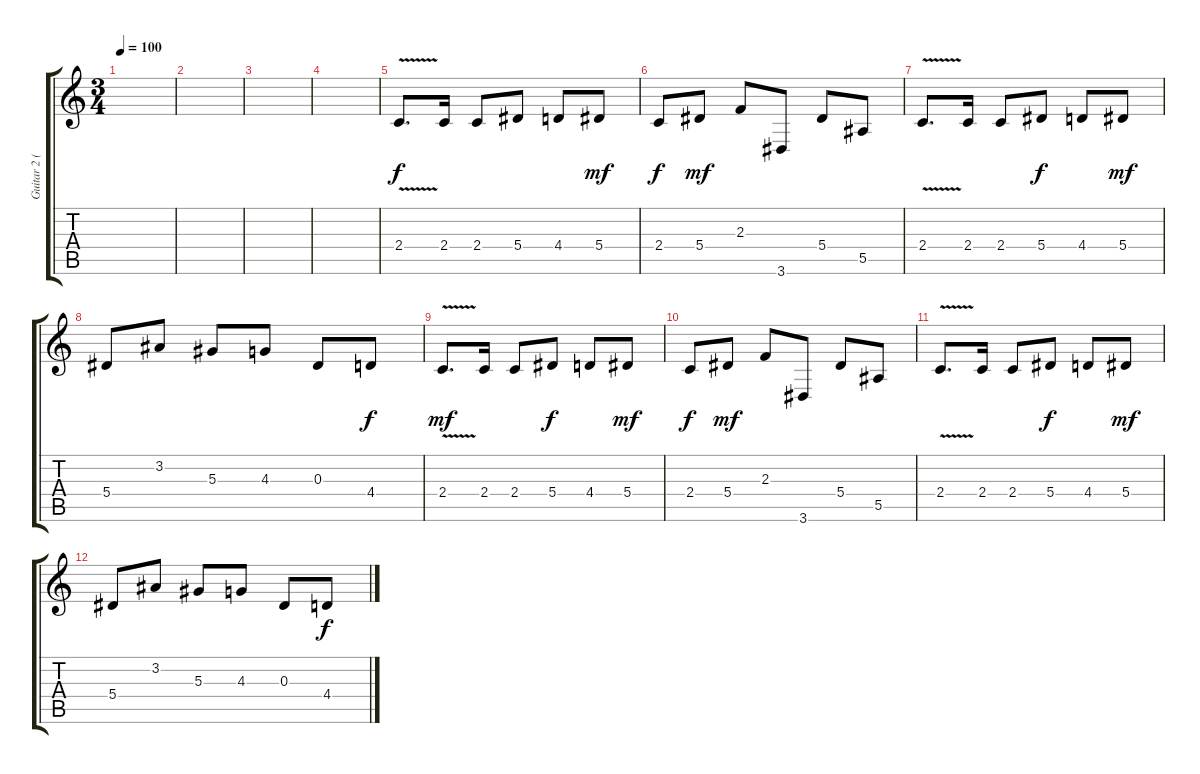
\track ("Guitar 2 (Lead)" "Guitar 2 (") {instrument distortionguitar}
\staff {score tabs}
\tuning (C4 G3 Eb3 Bb2 F2 C2) {hide}
\ts (3 4)
\tempo 100
\clef g2
\ks c
|
|
|
|
2.4{v}.8{d} 2.4.16 2.4.8 5.4.8{dy f} 4.4.8 5.4.8{dy mf} |
2.4.8{dy f} 5.4.8{dy mf} 2.3.8 3.6.8 5.4.8 5.5.8 |
2.4{v}.8{d} 2.4.16 2.4.8 5.4.8{dy f} 4.4.8 5.4.8{dy mf} |
5.4.8 3.2.8 5.3.8 4.3.8 0.3.8 4.4.8{dy f} |
2.4{v}.8{d dy mf} 2.4.16 2.4.8 5.4.8{dy f} 4.4.8 5.4.8{dy mf} |
2.4.8{dy f} 5.4.8{dy mf} 2.3.8 3.6.8 5.4.8 5.5.8 |
2.4{v}.8{d} 2.4.16 2.4.8 5.4.8{dy f} 4.4.8 5.4.8{dy mf} |
5.4.8 3.2.8 5.3.8 4.3.8 0.3.8 4.4.8{dy f}
